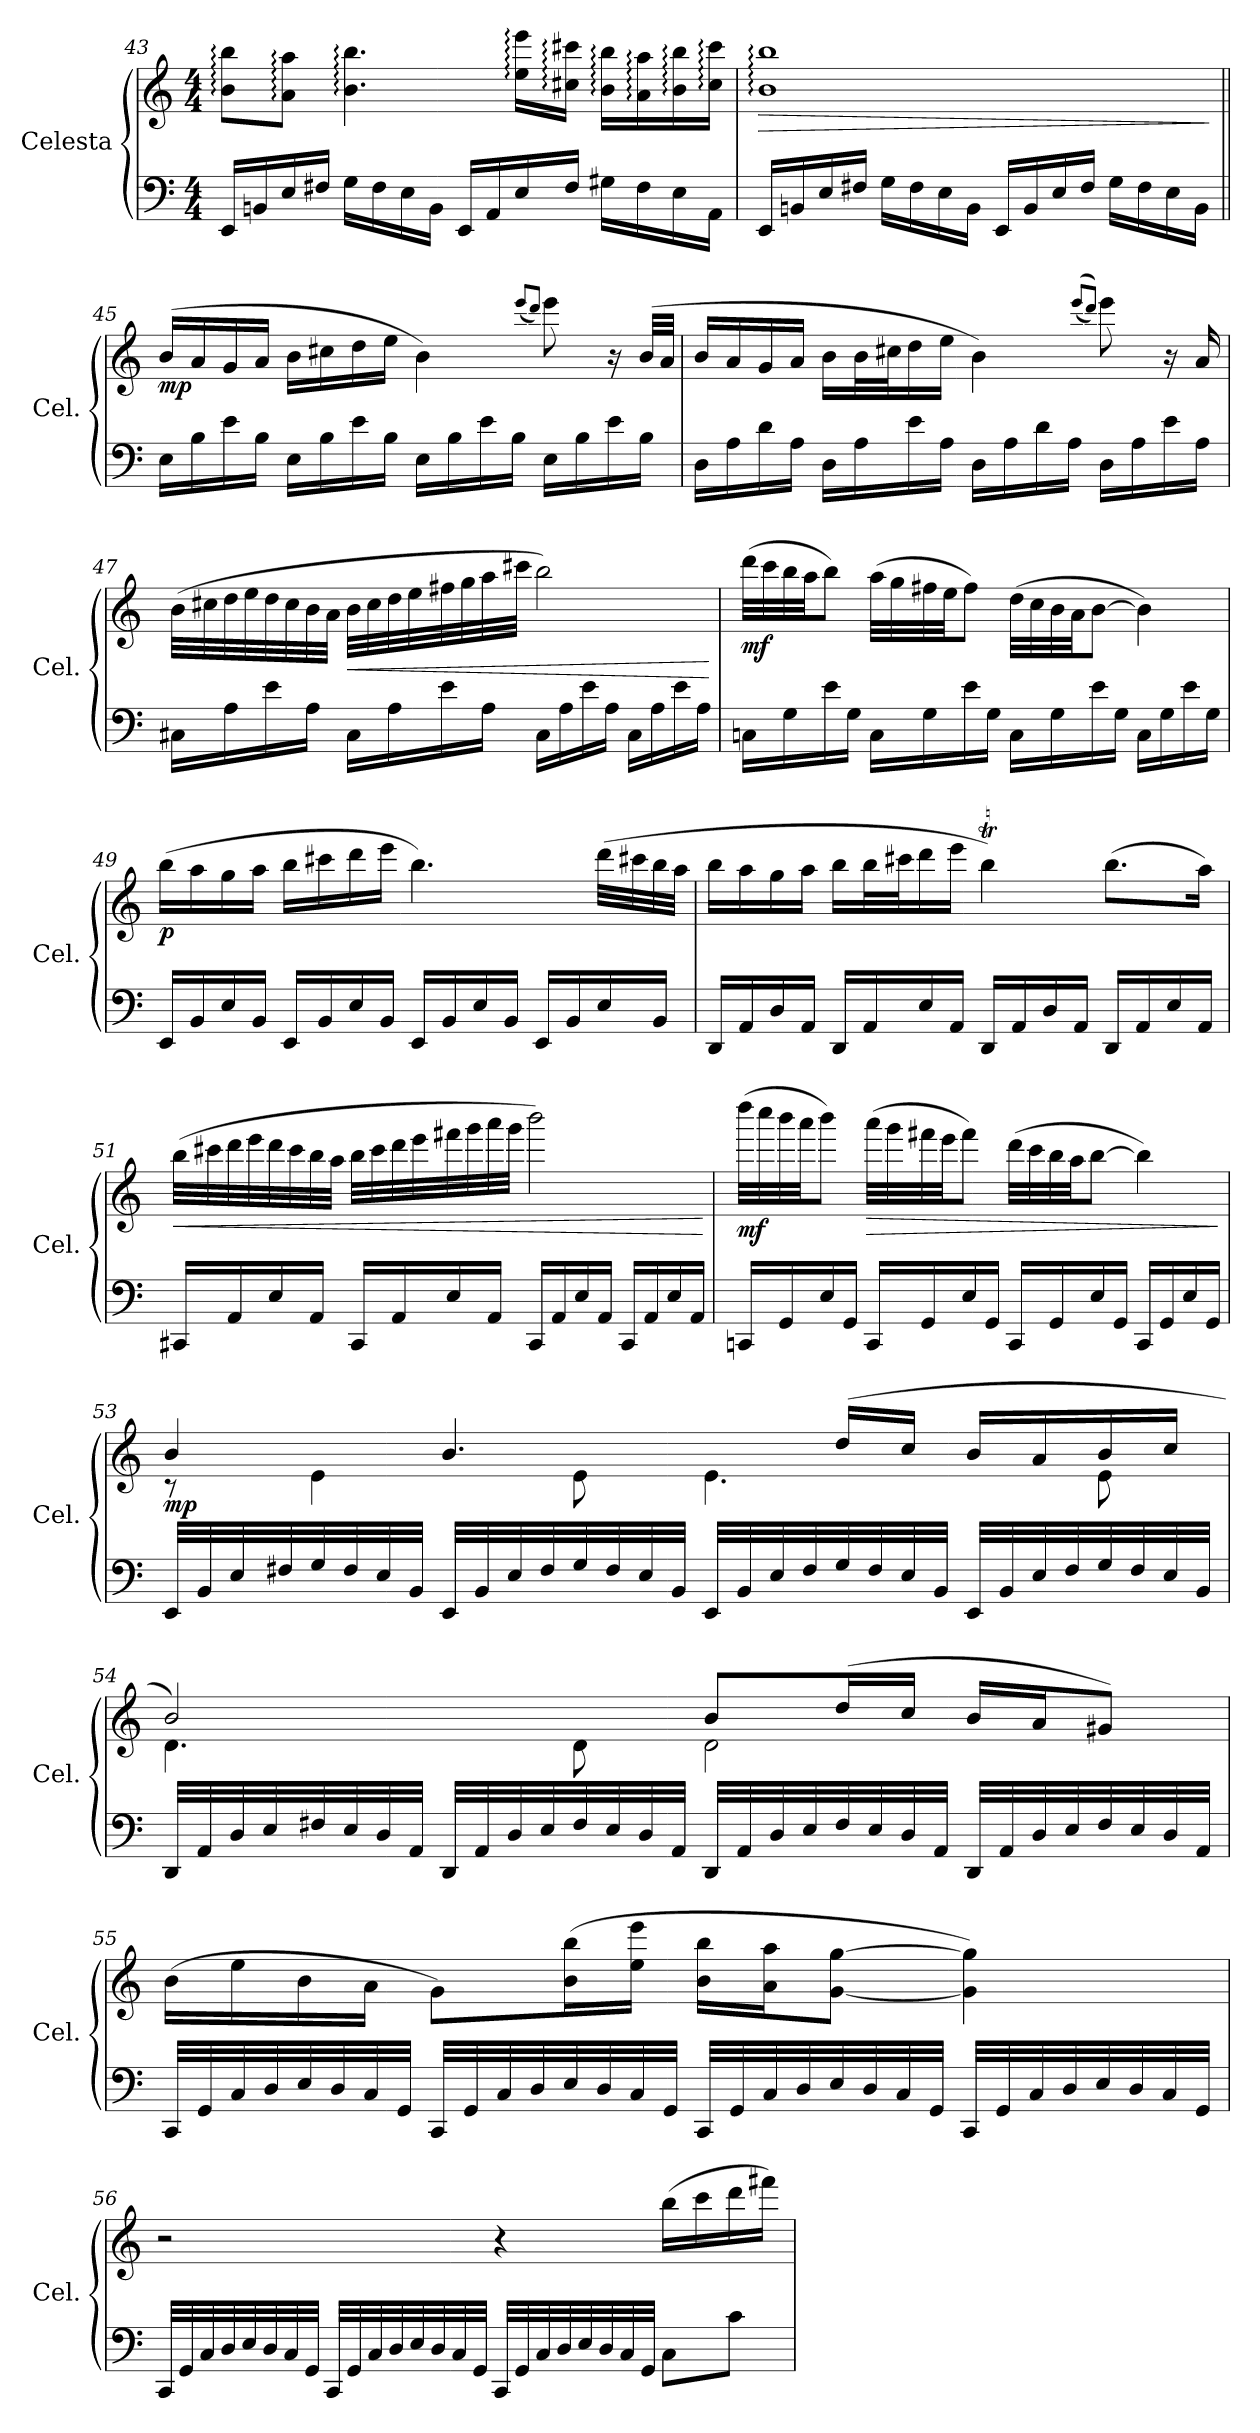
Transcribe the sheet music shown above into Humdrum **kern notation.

**kern	**kern	**dynam
*part1	*part1	*part1
*staff2	*staff1	*staff1/2
*I"Celesta	*	*
*I'Cel.	*	*
*clefF4	*clefG2	*
*ITrd-7c-12	*ITrd-7c-12	*
*k[]	*k[]	*
*M4/4	*M4/4	*
=43	=43	=43
16E/LL	8bb\: 8bbb\:L	.
16Bn/	.	.
16e/	8aa\: 8aaa\:J	.
16f#X/JJ	.	.
16g\LL	4.bb\: 4.bbb\:	.
16f#\	.	.
16e\	.	.
16B\JJ	.	.
16E/LL	.	.
16A/	.	.
16e/	16eee\: 16eeee\:LL	.
16f#/JJ	16ccc#X\: 16cccc#X\:JJ	.
16g#X\LL	16bb\: 16bbb\:LL	.
16f#\	16aa\: 16aaa\:	.
16e\	16bb\: 16bbb\:	.
16A\JJ	16ccc#\: 16cccc#\:JJ	.
=44	=44	=44
!	!	!LO:HP:b
16E/LL	1bb: 1bbb:	>
16Bn/	.	.
16e/	.	.
16f#X/JJ	.	.
16g\LL	.	.
16f#\	.	.
16e\	.	.
16B\JJ	.	.
16E/LL	.	.
16B/	.	.
16e/	.	.
16f#/JJ	.	.
16g\LL	.	.
16f#\	.	.
16e\	.	.
16B\JJ	.	.
.	.	]
!!LO:PB:g=z
=45||	=45||	=45||
!	!	!LO:DY:b
16e\LL	(16bb/LL	mp
16b\	16aa/	.
16ee\	16gg/	.
16b\JJ	16aa/JJ	.
16e\LL	16bb\LL	.
16b\	16ccc#X\	.
16ee\	16ddd\	.
16b\JJ	16eee\JJ	.
16e\LL	4bb\)	.
16b\	.	.
16ee\	.	.
16b\JJ	.	.
.	(8qeeee/L	.
.	8qdddd/J)	.
16e\LL	8eeee\	.
16b\	.	.
16ee\	16r	.
16b\JJ	(>32bb/LLL	.
.	32aa/JJJ	.
=46	=46	=46
16d\LL	16bb/LL	.
16a\	16aa/	.
16dd\	16gg/	.
16a\JJ	16aa/JJ	.
16d\LL	16bb\LL	.
16a\	32bb\L	.
.	32ccc#X\J	.
16ee\	16ddd\	.
16a\JJ	16eee\JJ	.
16d\LL	4bb\)	.
16a\	.	.
16dd\	.	.
16a\JJ	.	.
.	((8qeeee/L	.
.	8qdddd/J))	.
16d\LL	8eeee\	.
16a\	.	.
16ee\	16r	.
16a\JJ	16aa/	.
=47	=47	=47
16c#X\LL	(32bb\LLL	.
.	32ccc#X\	.
16a\	32ddd\	.
.	32eee\	.
16ee\	32ddd\	.
.	32ccc#\	.
16a\JJ	32bb\	.
.	32aa\JJJ	.
!	!	!LO:HP:b
16c#\LL	32bb\LLL	<
.	32ccc#\	.
16a\	32ddd\	.
.	32eee\	.
16ee\	32fff#X\	.
.	32ggg\	.
16a\JJ	32aaa\	.
.	32cccc#X\JJJ	.
16c#\LL	2bbb\)	.
16a\	.	.
16ee\	.	.
16a\JJ	.	.
16c#\LL	.	.
16a\	.	.
16ee\	.	.
16a\JJ	.	.
.	.	[
=48	=48	=48
!	!	!LO:DY:b
16cn\LL	(32dddd\LLL	mf
.	32cccc\	.
16g\	32bbb\	.
.	32aaa\JJ	.
16ee\	8bbb\J)	.
16g\JJ	.	.
16c\LL	(32aaa\LLL	.
.	32ggg\	.
16g\	32fff#X\	.
.	32eee\JJ	.
16ee\	8fff#\J)	.
16g\JJ	.	.
16c\LL	(32ddd\LLL	.
.	32ccc\	.
16g\	32bb\	.
.	32aa\JJ	.
16ee\	[8bb\J	.
16g\JJ	.	.
16c\LL	4bb\])	.
16g\	.	.
16ee\	.	.
16g\JJ	.	.
!!LO:LB:g=z
=49	=49	=49
!	!	!LO:DY:b
16E/LL	(16bbb\LL	p
16B/	16aaa\	.
16e/	16ggg\	.
16B/JJ	16aaa\JJ	.
16E/LL	16bbb\LL	.
16B/	16cccc#X\	.
16e/	16dddd\	.
16B/JJ	16eeee\JJ	.
16E/LL	4.bbb\)	.
16B/	.	.
16e/	.	.
16B/JJ	.	.
16E/LL	.	.
16B/	.	.
16e/	(32dddd\LLL	.
.	32cccc#X\	.
16B/JJ	32bbb\	.
.	32aaa\JJJ	.
=50	=50	=50
16D/LL	16bbb\LL	.
16A/	16aaa\	.
16d/	16ggg\	.
16A/JJ	16aaa\JJ	.
16D/LL	16bbb\LL	.
16A/	32bbb\L	.
.	32cccc#X\J	.
16e/	16dddd\	.
16A/JJ	16eeee\JJ	.
16D/LL	4bbbt\)	.
16A/	.	.
16d/	.	.
16A/JJ	.	.
16D/LL	(8.bbb\L	.
16A/	.	.
16e/	.	.
16A/JJ	16aaa\Jk)	.
=51	=51	=51
!	!	!LO:HP:b
16C#X/LL	(32bbb\LLL	<
.	32cccc#X\	.
16A/	32dddd\	.
.	32eeee\	.
16e/	32dddd\	.
.	32cccc#\	.
16A/JJ	32bbb\	.
.	32aaa\JJJ	.
16C#/LL	32bbb\LLL	.
.	32cccc#\	.
16A/	32dddd\	.
.	32eeee\	.
16e/	32ffff#X\	.
.	32gggg\	.
16A/JJ	32aaaa\	.
.	32gggg\JJJ	.
16C#/LL	2bbbb\)	.
16A/	.	.
16e/	.	.
16A/JJ	.	.
16C#/LL	.	.
16A/	.	.
16e/	.	.
16A/JJ	.	.
.	.	[
!!LO:LB:g=z
=52	=52	=52
!	!	!LO:DY:b
16Cn/LL	(32ddddd\LLL	mf
.	32ccccc\	.
16G/	32bbbb\	.
.	32aaaa\JJ	.
16e/	8bbbb\J)	.
16G/JJ	.	.
!	!	!LO:HP:b
16C/LL	(32aaaa\LLL	>
.	32gggg\	.
16G/	32ffff#X\	.
.	32eeee\JJ	.
16e/	8ffff#\J)	.
16G/JJ	.	.
16C/LL	(32dddd\LLL	.
.	32cccc\	.
16G/	32bbb\	.
.	32aaa\JJ	.
16e/	[8bbb\J	.
16G/JJ	.	.
16C/LL	4bbb\])	.
16G/	.	.
16e/	.	.
16G/JJ	.	.
.	.	]
=53	=53	=53
*	*^	*
!	!	!	!LO:DY:b
32E/LLL	4bb/	8r	mp
32B/	.	.	.
32e/	.	.	.
32f#X/	.	.	.
32g/	.	4ee\	.
32f#/	.	.	.
32e/	.	.	.
32B/JJJ	.	.	.
32E/LLL	4.bb/	.	.
32B/	.	.	.
32e/	.	.	.
32f#/	.	.	.
32g/	.	8ee\	.
32f#/	.	.	.
32e/	.	.	.
32B/JJJ	.	.	.
32E/LLL	.	4.ee\	.
32B/	.	.	.
32e/	.	.	.
32f#/	.	.	.
32g/	(16ddd/LL	.	.
32f#/	.	.	.
32e/	16ccc/JJ	.	.
32B/JJJ	.	.	.
32E/LLL	16bb/LL	.	.
32B/	.	.	.
32e/	16aa/	.	.
32f#/	.	.	.
32g/	16bb/	8ee\	.
32f#/	.	.	.
32e/	16ccc/JJ	.	.
32B/JJJ	.	.	.
!!LO:LB:g=z	!!
=54	=54	=54	=54
32D/LLL	2bb/)	4.dd\	.
32A/	.	.	.
32d/	.	.	.
32e/	.	.	.
32f#X/	.	.	.
32e/	.	.	.
32d/	.	.	.
32A/JJJ	.	.	.
32D/LLL	.	.	.
32A/	.	.	.
32d/	.	.	.
32e/	.	.	.
32f#/	.	8dd\	.
32e/	.	.	.
32d/	.	.	.
32A/JJJ	.	.	.
32D/LLL	8bb/L	2dd\	.
32A/	.	.	.
32d/	.	.	.
32e/	.	.	.
32f#/	(16ddd/L	.	.
32e/	.	.	.
32d/	16ccc/JJ	.	.
32A/JJJ	.	.	.
32D/LLL	16bb/LL	.	.
32A/	.	.	.
32d/	16aa/J	.	.
32e/	.	.	.
32f#/	8gg#X/J)	.	.
32e/	.	.	.
32d/	.	.	.
32A/JJJ	.	.	.
*	*v	*v	*
=55	=55	=55
32C/LLL	(16bb\LL	.
32G/	.	.
32c/	16eee\	.
32d/	.	.
32e/	16bb\	.
32d/	.	.
32c/	16aa\JJ	.
32G/JJJ	.	.
32C/LLL	8gg\L)	.
32G/	.	.
32c/	.	.
32d/	.	.
32e/	(16bb\ 16bbb\L	.
32d/	.	.
32c/	16eee\ 16eeee\JJ	.
32G/JJJ	.	.
32C/LLL	16bb\ 16bbb\LL	.
32G/	.	.
32c/	16aa\ 16aaa\J	.
32d/	.	.
32e/	[8gg\ [8ggg\J	.
32d/	.	.
32c/	.	.
32G/JJJ	.	.
32C/LLL	4gg\] 4ggg\])	.
32G/	.	.
32c/	.	.
32d/	.	.
32e/	.	.
32d/	.	.
32c/	.	.
32G/JJJ	.	.
!!LO:PB:g=z
=56	=56	=56
32C/LLL	2r	.
32G/	.	.
32c/	.	.
32d/	.	.
32e/	.	.
32d/	.	.
32c/	.	.
32G/JJJ	.	.
32C/LLL	.	.
32G/	.	.
32c/	.	.
32d/	.	.
32e/	.	.
32d/	.	.
32c/	.	.
32G/JJJ	.	.
32C/LLL	4r	.
32G/	.	.
32c/	.	.
32d/	.	.
32e/	.	.
32d/	.	.
32c/	.	.
32G/JJJ	.	.
8c\L	(16bbb\LL	.
.	16cccc\	.
8cc\J	16dddd\	.
.	16ffff#X\JJ)	.
=	=	=
*-	*-	*-
